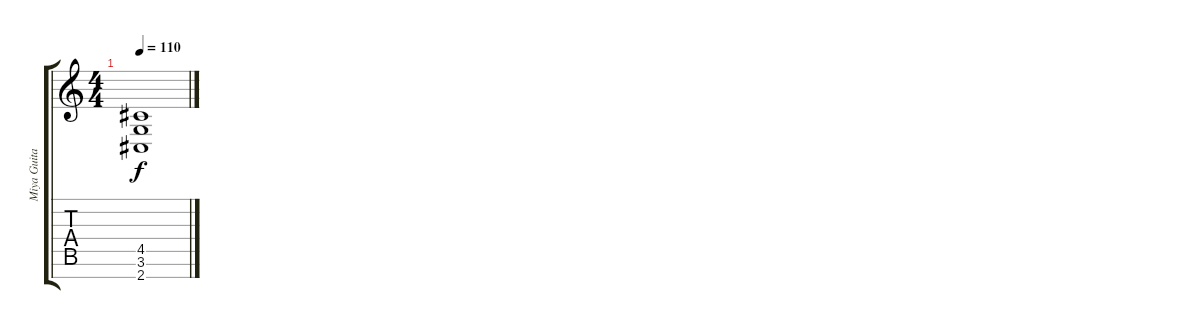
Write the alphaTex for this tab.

\track ("Miya Guitar II" "Miya Guita") {instrument distortionguitar}
\staff {score tabs}
\tuning (E4 B3 G3 D3 A2 E2 B1) {hide}
\ts (4 4)
\tempo 110
\clef g2
\ks c
(4.5{t} 3.6{t} 2.7{t}).1{dy f}
